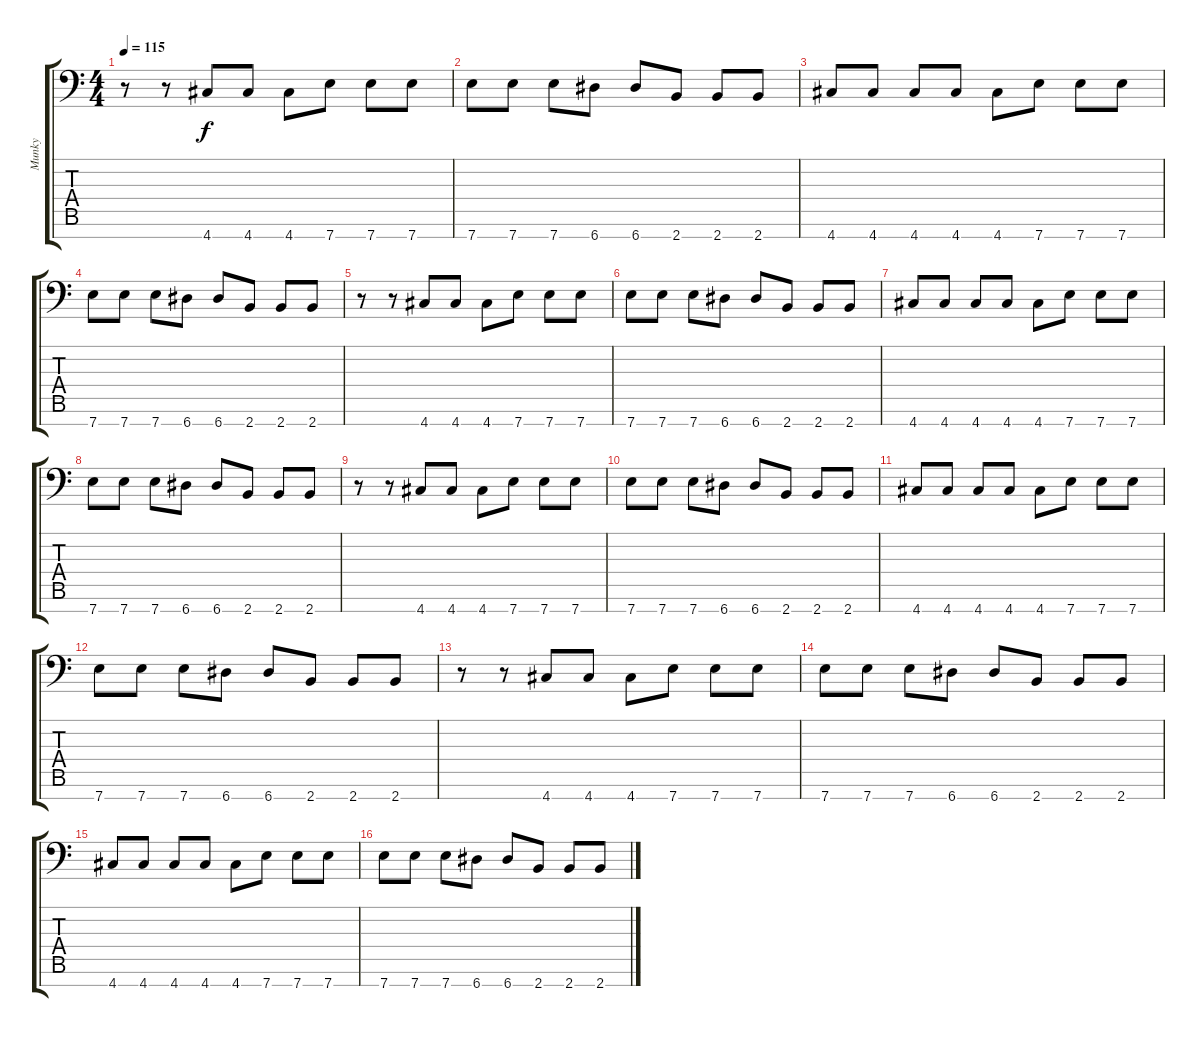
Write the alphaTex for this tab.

\track ("Munky" "Munky") {instrument distortionguitar}
\staff {score tabs}
\tuning (D4 A3 F3 C3 G2 D2 A1) {hide}
\ts (4 4)
\tempo 115
\clef f4
\ks c
r.8{dy f} r.8 4.7.8 4.7.8 4.7.8 7.7.8 7.7.8 7.7.8 |
7.7.8 7.7.8 7.7.8 6.7.8 6.7.8 2.7.8 2.7.8 2.7.8 |
4.7.8 4.7.8 4.7.8 4.7.8 4.7.8 7.7.8 7.7.8 7.7.8 |
7.7.8 7.7.8 7.7.8 6.7.8 6.7.8 2.7.8 2.7.8 2.7.8 |
r.8 r.8 4.7.8 4.7.8 4.7.8 7.7.8 7.7.8 7.7.8 |
7.7.8 7.7.8 7.7.8 6.7.8 6.7.8 2.7.8 2.7.8 2.7.8 |
4.7.8 4.7.8 4.7.8 4.7.8 4.7.8 7.7.8 7.7.8 7.7.8 |
7.7.8 7.7.8 7.7.8 6.7.8 6.7.8 2.7.8 2.7.8 2.7.8 |
r.8 r.8 4.7.8 4.7.8 4.7.8 7.7.8 7.7.8 7.7.8 |
7.7.8 7.7.8 7.7.8 6.7.8 6.7.8 2.7.8 2.7.8 2.7.8 |
4.7.8 4.7.8 4.7.8 4.7.8 4.7.8 7.7.8 7.7.8 7.7.8 |
7.7.8 7.7.8 7.7.8 6.7.8 6.7.8 2.7.8 2.7.8 2.7.8 |
r.8 r.8 4.7.8 4.7.8 4.7.8 7.7.8 7.7.8 7.7.8 |
7.7.8 7.7.8 7.7.8 6.7.8 6.7.8 2.7.8 2.7.8 2.7.8 |
4.7.8 4.7.8 4.7.8 4.7.8 4.7.8 7.7.8 7.7.8 7.7.8 |
7.7.8 7.7.8 7.7.8 6.7.8 6.7.8 2.7.8 2.7.8 2.7.8
